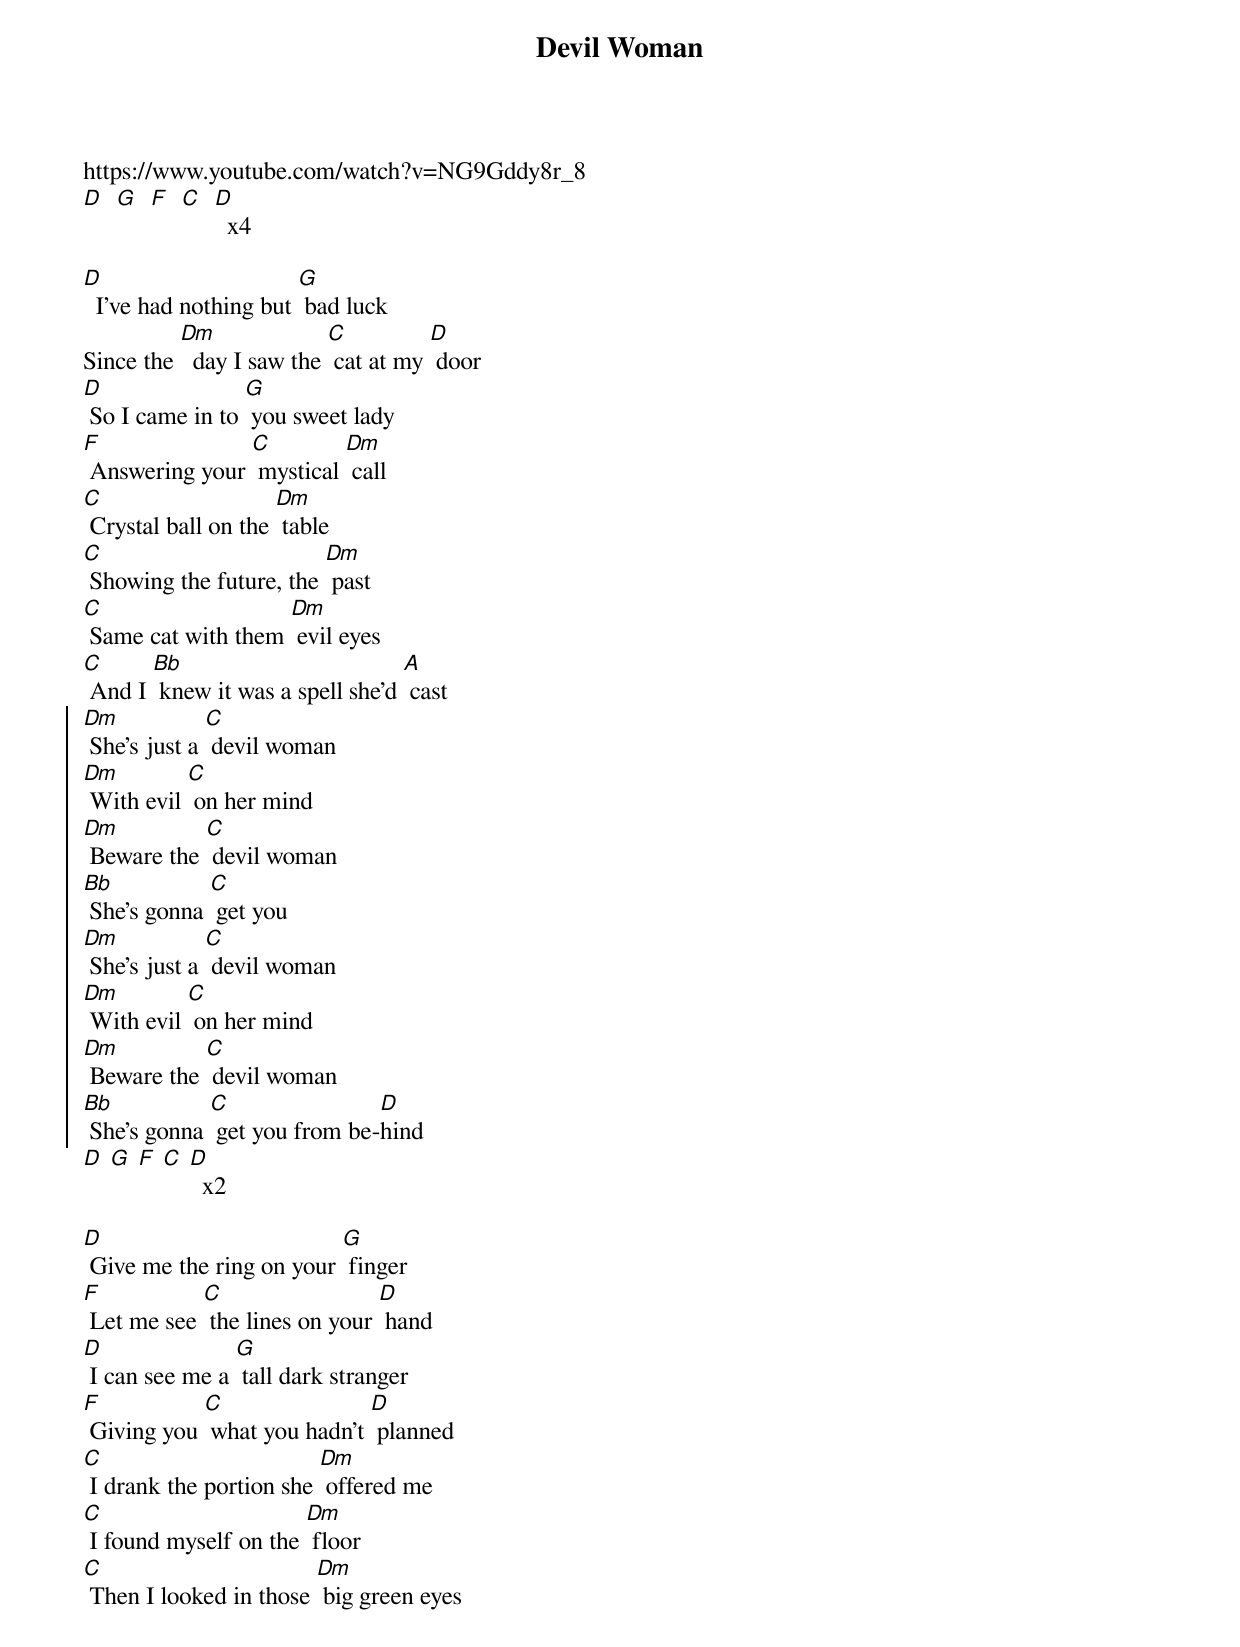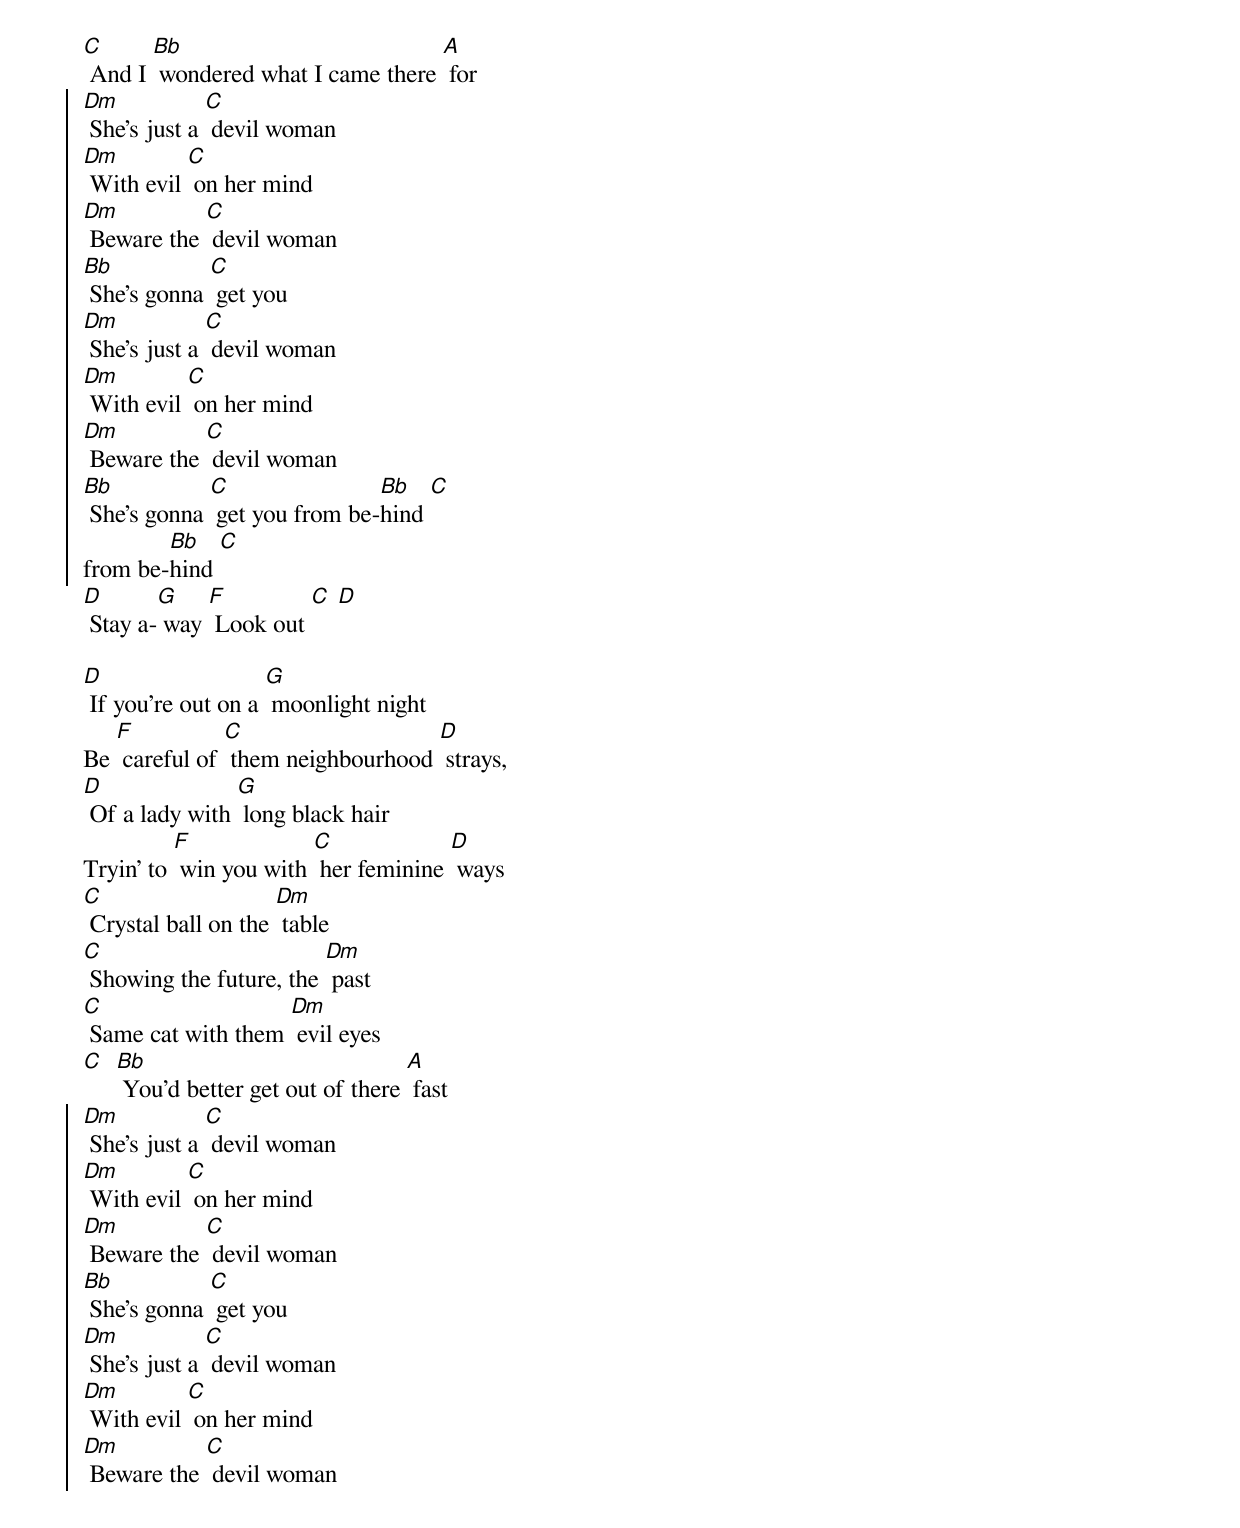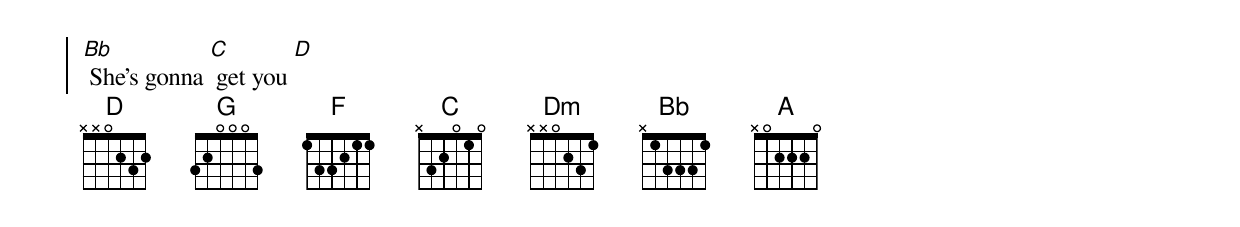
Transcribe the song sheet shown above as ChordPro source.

{t: Devil Woman }
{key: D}
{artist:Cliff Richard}
https://www.youtube.com/watch?v=NG9Gddy8r_8
{c: }
[D]  [G]  [F]  [C]  [D]  x4

[D]  I've had nothing but [G] bad luck
Since the [Dm]  day I saw the [C] cat at my [D] door
[D] So I came in to [G] you sweet lady
[F] Answering your [C] mystical [Dm] call
[C] Crystal ball on the [Dm] table
[C] Showing the future, the [Dm] past
[C] Same cat with them [Dm] evil eyes
[C] And I [Bb] knew it was a spell she'd [A] cast
{soc}
[Dm] She's just a [C] devil woman
[Dm] With evil [C] on her mind
[Dm] Beware the [C] devil woman
[Bb] She's gonna [C] get you
[Dm] She's just a [C] devil woman
[Dm] With evil [C] on her mind
[Dm] Beware the [C] devil woman
[Bb] She's gonna [C] get you from be-[D]hind
{eoc}
[D] [G] [F] [C] [D]  x2

[D] Give me the ring on your [G] finger
[F] Let me see [C] the lines on your [D] hand
[D] I can see me a [G] tall dark stranger
[F] Giving you [C] what you hadn't [D] planned
[C] I drank the portion she [Dm] offered me
[C] I found myself on the [Dm] floor
[C] Then I looked in those [Dm] big green eyes
[C] And I [Bb] wondered what I came there [A] for
{soc}
[Dm] She's just a [C] devil woman
[Dm] With evil [C] on her mind
[Dm] Beware the [C] devil woman
[Bb] She's gonna [C] get you
[Dm] She's just a [C] devil woman
[Dm] With evil [C] on her mind
[Dm] Beware the [C] devil woman
[Bb] She's gonna [C] get you from be-[Bb]hind [C]
from be-[Bb]hind [C]
{eoc}
[D] Stay a-[G] way [F] Look out [C] [D]

[D] If you're out on a [G] moonlight night
Be [F] careful of [C] them neighbourhood [D] strays,
[D] Of a lady with [G] long black hair
Tryin' to [F] win you with [C] her feminine [D] ways
[C] Crystal ball on the [Dm] table
[C] Showing the future, the [Dm] past
[C] Same cat with them [Dm] evil eyes
[C]  [Bb] You'd better get out of there [A] fast
{soc}
[Dm] She's just a [C] devil woman
[Dm] With evil [C] on her mind
[Dm] Beware the [C] devil woman
[Bb] She's gonna [C] get you
[Dm] She's just a [C] devil woman
[Dm] With evil [C] on her mind
[Dm] Beware the [C] devil woman
[Bb] She's gonna [C] get you [D]
